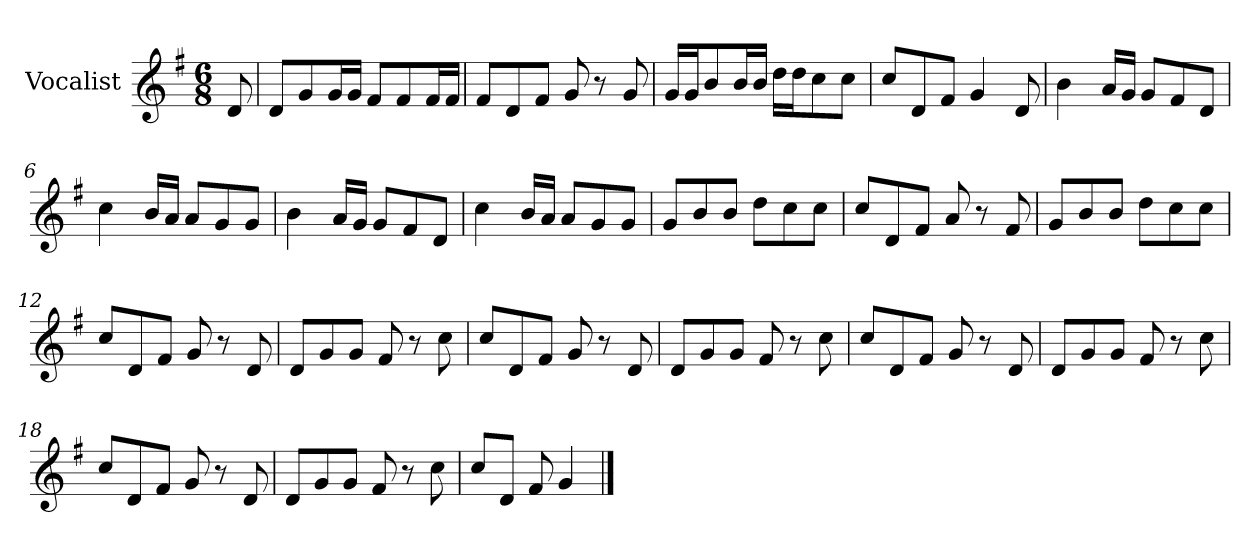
**kern
*part1
*staff1
*I"Vocalist
*k[f#]
*G:
*M6/8
=
8d
=1
8dL
8g
16gL
16gJJ
8f#L
8f#
16f#L
16f#JJ
=2
8f#L
8d
8f#J
8g
8r
8g
=3
16gLL
16gJ
8b
16bL
16bJJ
16ddLL
16ddJ
8cc
8ccJ
=4
8ccL
8d
8f#J
4g
8d
=5
4b
16aLL
16gJJ
8gL
8f#
8dJ
=6
4cc
16bLL
16aJJ
8aL
8g
8gJ
=7
4b
16aLL
16gJJ
8gL
8f#
8dJ
=8
4cc
16bLL
16aJJ
8aL
8g
8gJ
=9
8gL
8b
8bJ
8ddL
8cc
8ccJ
=10
8ccL
8d
8f#J
8a
8r
8f#
=11
8gL
8b
8bJ
8ddL
8cc
8ccJ
=12
8ccL
8d
8f#J
8g
8r
8d
=13
8dL
8g
8gJ
8f#
8r
8cc
=14
8ccL
8d
8f#J
8g
8r
8d
=15
8dL
8g
8gJ
8f#
8r
8cc
=16
8ccL
8d
8f#J
8g
8r
8d
=17
8dL
8g
8gJ
8f#
8r
8cc
=18
8ccL
8d
8f#J
8g
8r
8d
=19
8dL
8g
8gJ
8f#
8r
8cc
=20
8ccL
8dJ
8f#
4g
==
*-
